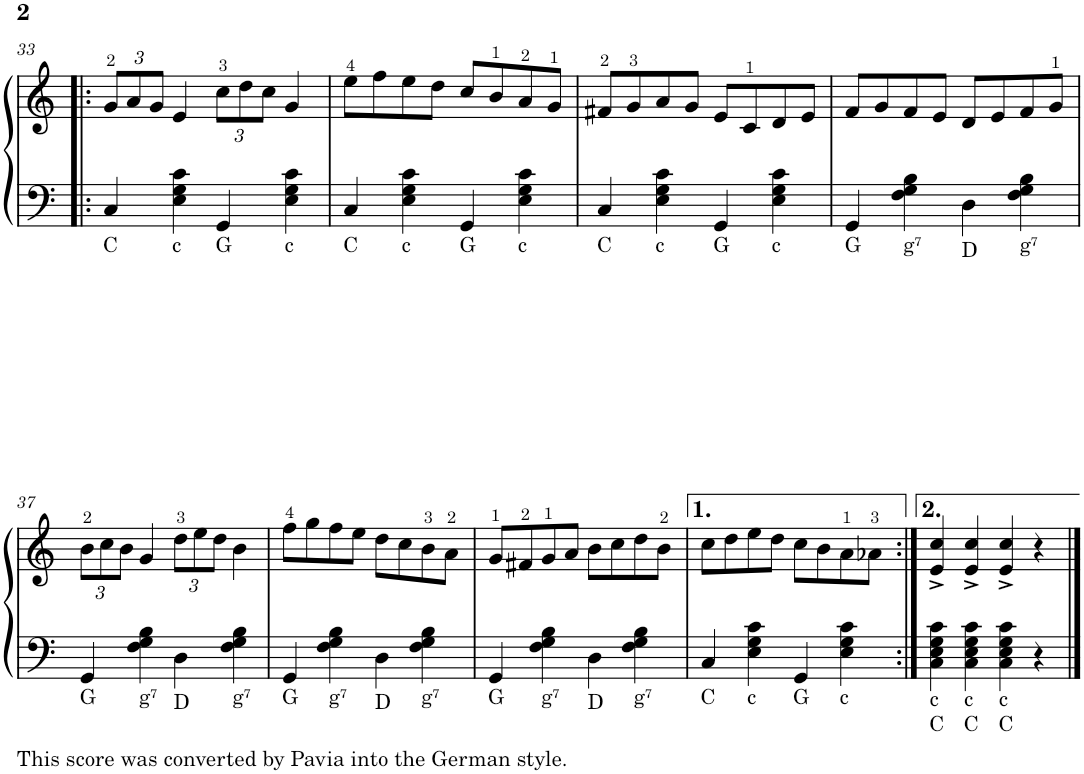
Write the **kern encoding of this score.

**kern	**kern	**kern
*part1	*part1	*part1
*staff3	*staff2	*staff1
*I"Accordion	*	*
*I'Acc.	*	*
!!LO:PB:g=z
*clefF4	*clefF4	*clefG2
*k[]	*k[]	*k[]
*M2/2	*M2/2	*M2/2
*met(c|)	*met(c|)	*met(c|)
*	*	*Xbrackettup
=33!|:	=33!|:	=33!|:
!LO:TX:b:t=C	!	!
4C/	4C	12g/L
.	.	12a/
.	.	12g/J
!LO:TX:b:t=c	!	!
4E\ 4G\ 4c\	4c	4e/
!LO:TX:b:t=G	!	!
4GG/	4GG	12cc\L
.	.	12dd\
.	.	12cc\J
!LO:TX:b:t=c	!	!
4E\ 4G\ 4c\	4c	4g/
=34	=34	=34
!LO:TX:b:t=C	!	!
4C/	4C	8ee\L
.	.	8ff\
!LO:TX:b:t=c	!	!
4E\ 4G\ 4c\	4c	8ee\
.	.	8dd\J
!LO:TX:b:t=G	!	!
4GG/	4GG	8cc/L
.	.	8b/
!LO:TX:b:t=c	!	!
4E\ 4G\ 4c\	4c	8a/
.	.	8g/J
=35	=35	=35
!LO:TX:b:t=C	!	!
4C/	4C	8f#X/L
.	.	8g/
!LO:TX:b:t=c	!	!
4E\ 4G\ 4c\	4c	8a/
.	.	8g/J
!LO:TX:b:t=G	!	!
4GG/	4GG	8e/L
.	.	8c/
!LO:TX:b:t=c	!	!
4E\ 4G\ 4c\	4c	8d/
.	.	8e/J
=36	=36	=36
!LO:TX:b:t=G	!	!
4GG/	4GG	8f/L
.	.	8g/
!LO:TX:b:t=g⁷	!	!
4F\ 4G\ 4B\	4G	8f/
.	.	8e/J
!LO:TX:b:t=D	!	!
4D\	4D	8d/L
.	.	8e/
!LO:TX:b:t=g⁷	!	!
4F\ 4G\ 4B\	4G	8f/
.	.	8g/J
!!LO:LB:g=z
=37	=37	=37
!LO:TX:b:t=This score was converted by Pavia into the German style.	!	!
!LO:TX:b:t=G	!	!
4GG/	4GG	12b\L
.	.	12cc\
.	.	12b\J
!LO:TX:b:t=g⁷	!	!
4F\ 4G\ 4B\	4G	4g/
!LO:TX:b:t=D	!	!
4D\	4D	12dd\L
.	.	12ee\
.	.	12dd\J
!LO:TX:b:t=g⁷	!	!
4F\ 4G\ 4B\	4G	4b\
=38	=38	=38
!LO:TX:b:t=G	!	!
4GG/	4GG	8ff\L
.	.	8gg\
!LO:TX:b:t=g⁷	!	!
4F\ 4G\ 4B\	4G	8ff\
.	.	8ee\J
!LO:TX:b:t=D	!	!
4D\	4D	8dd\L
.	.	8cc\
!LO:TX:b:t=g⁷	!	!
4F\ 4G\ 4B\	4G	8b\
.	.	8a\J
=39	=39	=39
!LO:TX:b:t=G	!	!
4GG/	4GG	8g/L
.	.	8f#X/
!LO:TX:b:t=g⁷	!	!
4F\ 4G\ 4B\	4G	8g/
.	.	8a/J
!LO:TX:b:t=D	!	!
4D\	4D	8b\L
.	.	8cc\
!LO:TX:b:t=g⁷	!	!
4F\ 4G\ 4B\	4G	8dd\
.	.	8b\J
=40	=40	=40
!LO:TX:b:t=C	!	!
4C/	4C	8cc\L
.	.	8dd\
!LO:TX:b:t=c	!	!
4E\ 4G\ 4c\	4c	8ee\
.	.	8dd\J
!LO:TX:b:t=G	!	!
4GG/	4GG	8cc\L
.	.	8b\
!LO:TX:b:t=c	!	!
4E\ 4G\ 4c\	4c	8a\
.	.	8a-X\J
=41:|!	=41:|!	=41:|!
!LO:TX:b:t=c	!	!
!LO:TX:b:t=C	!	!
4C\ 4E\ 4G\ 4c\	4C 4c	4e/^ 4cc/^
!LO:TX:b:t=c	!	!
!LO:TX:b:t=C	!	!
4C\ 4E\ 4G\ 4c\	4C 4c	4e/^ 4cc/^
!LO:TX:b:t=c	!	!
!LO:TX:b:t=C	!	!
4C\ 4E\ 4G\ 4c\	4C 4c	4e/^ 4cc/^
4r	4r	4r
==	==	==
*-	*-	*-
